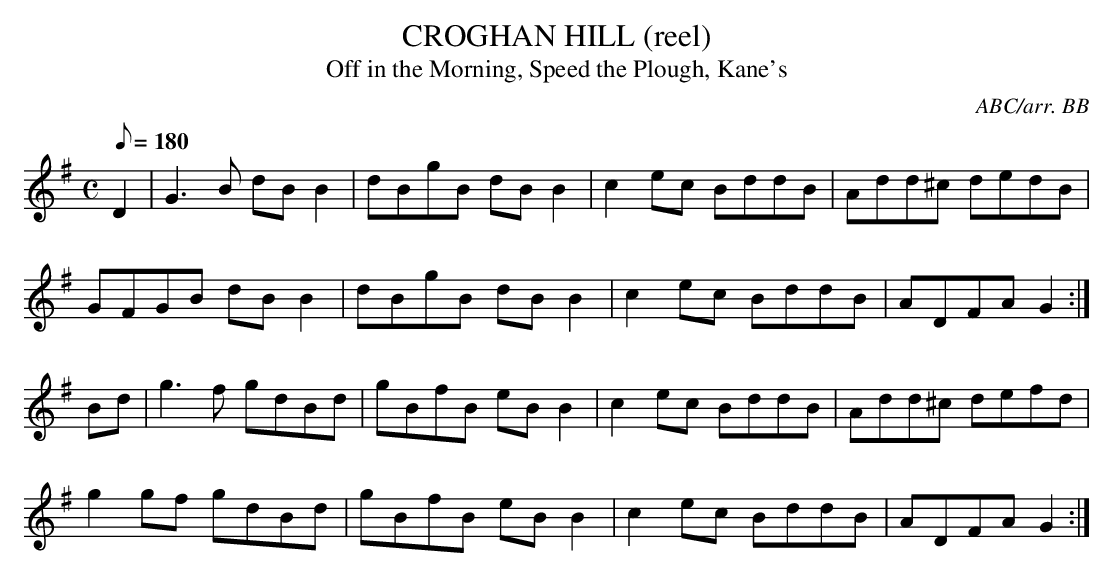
X:1
T:CROGHAN HILL (reel)
T:Off in the Morning, Speed the Plough, Kane's
C:ABC/arr. BB
M:C
Q:180
K:G
D2|G3B dBB2|dBgB dBB2|c2ec BddB|Add^c dedB|
GFGB dBB2|dBgB dBB2|c2ec BddB|ADFA G2 :|
Bd|g3f gdBd|gBfB eBB2|c2ec BddB|Add^c defd|
g2gf gdBd|gBfB eBB2|c2ec BddB|ADFA G2 :|
